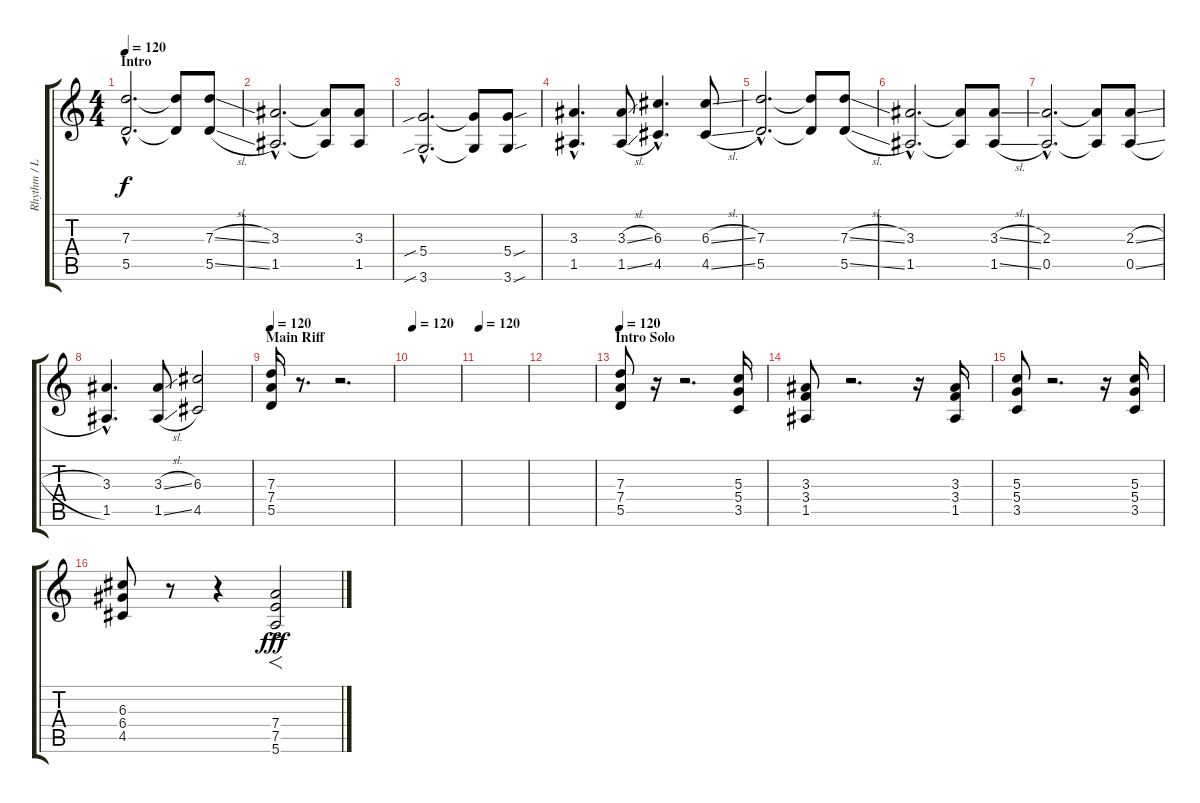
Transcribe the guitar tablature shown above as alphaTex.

\track ("Rhythm / Lead" "Rhythm / L") {instrument overdrivenguitar}
\staff {score tabs}
\tuning (E4 B3 G3 D3 A2 E2) {hide}
\ts (4 4)
\section ("" "Intro")
\tempo 120
\tempo 90
\tempo 120
\clef g2
\ks c
(7.3{hac} 5.5{hac}).2{d dy f volume 12 instrument overdrivenguitar} (7.3{t} 5.5{t}).8 (7.3{sl} 5.5{sl}).8 |
(3.3{hac} 1.5{hac}).2{d} (3.3{t} 1.5{t}).8 (3.3 1.5).8 |
(5.4{sib hac} 3.6{sib hac}).2{d} (5.4{t} 3.6{t}).8 (5.4{sou} 3.6{sou}).8 |
(3.3{hac} 1.5{hac}).4{d} (3.3{sl} 1.5{sl}).8 (6.3{hac} 4.5{hac}).4{d} (6.3{sl} 4.5{sl}).8 |
(7.3{hac} 5.5{hac}).2{d} (7.3{t} 5.5{t}).8 (7.3{sl} 5.5{sl}).8 |
(3.3{hac} 1.5{hac}).2{d} (3.3{t} 1.5{t}).8 (3.3{sl} 1.5{sl}).8 |
(2.3{hac} 0.5{hac}).2{d} (2.3{t} 0.5{t}).8 (2.3{sl} 0.5{sl}).8 |
(3.3{hac} 1.5{hac}).4{d} (3.3{sl} 1.5{sl}).8 (6.3 4.5).2 |
\section ("" "Main Riff")
\tempo 120
(7.3 7.4 5.5).16{volume 13} r.8{d} r.2{d} |
\tempo 120
|
\tempo 120
|
|
\section ("" "Intro Solo")
\tempo 120
(7.3 7.4 5.5).8 r.16 r.2{d} (5.3 5.4 3.5).16 |
(3.3 3.4 1.5).8 r.2{d} r.16 (3.3 3.4 1.5).16 |
(5.3 5.4 3.5).8 r.2{d} r.16 (5.3 5.4 3.5).16 |
(6.3 6.4 4.5).8 r.8 r.4 (7.4{ac} 7.5 5.6).2{f dy fff}
